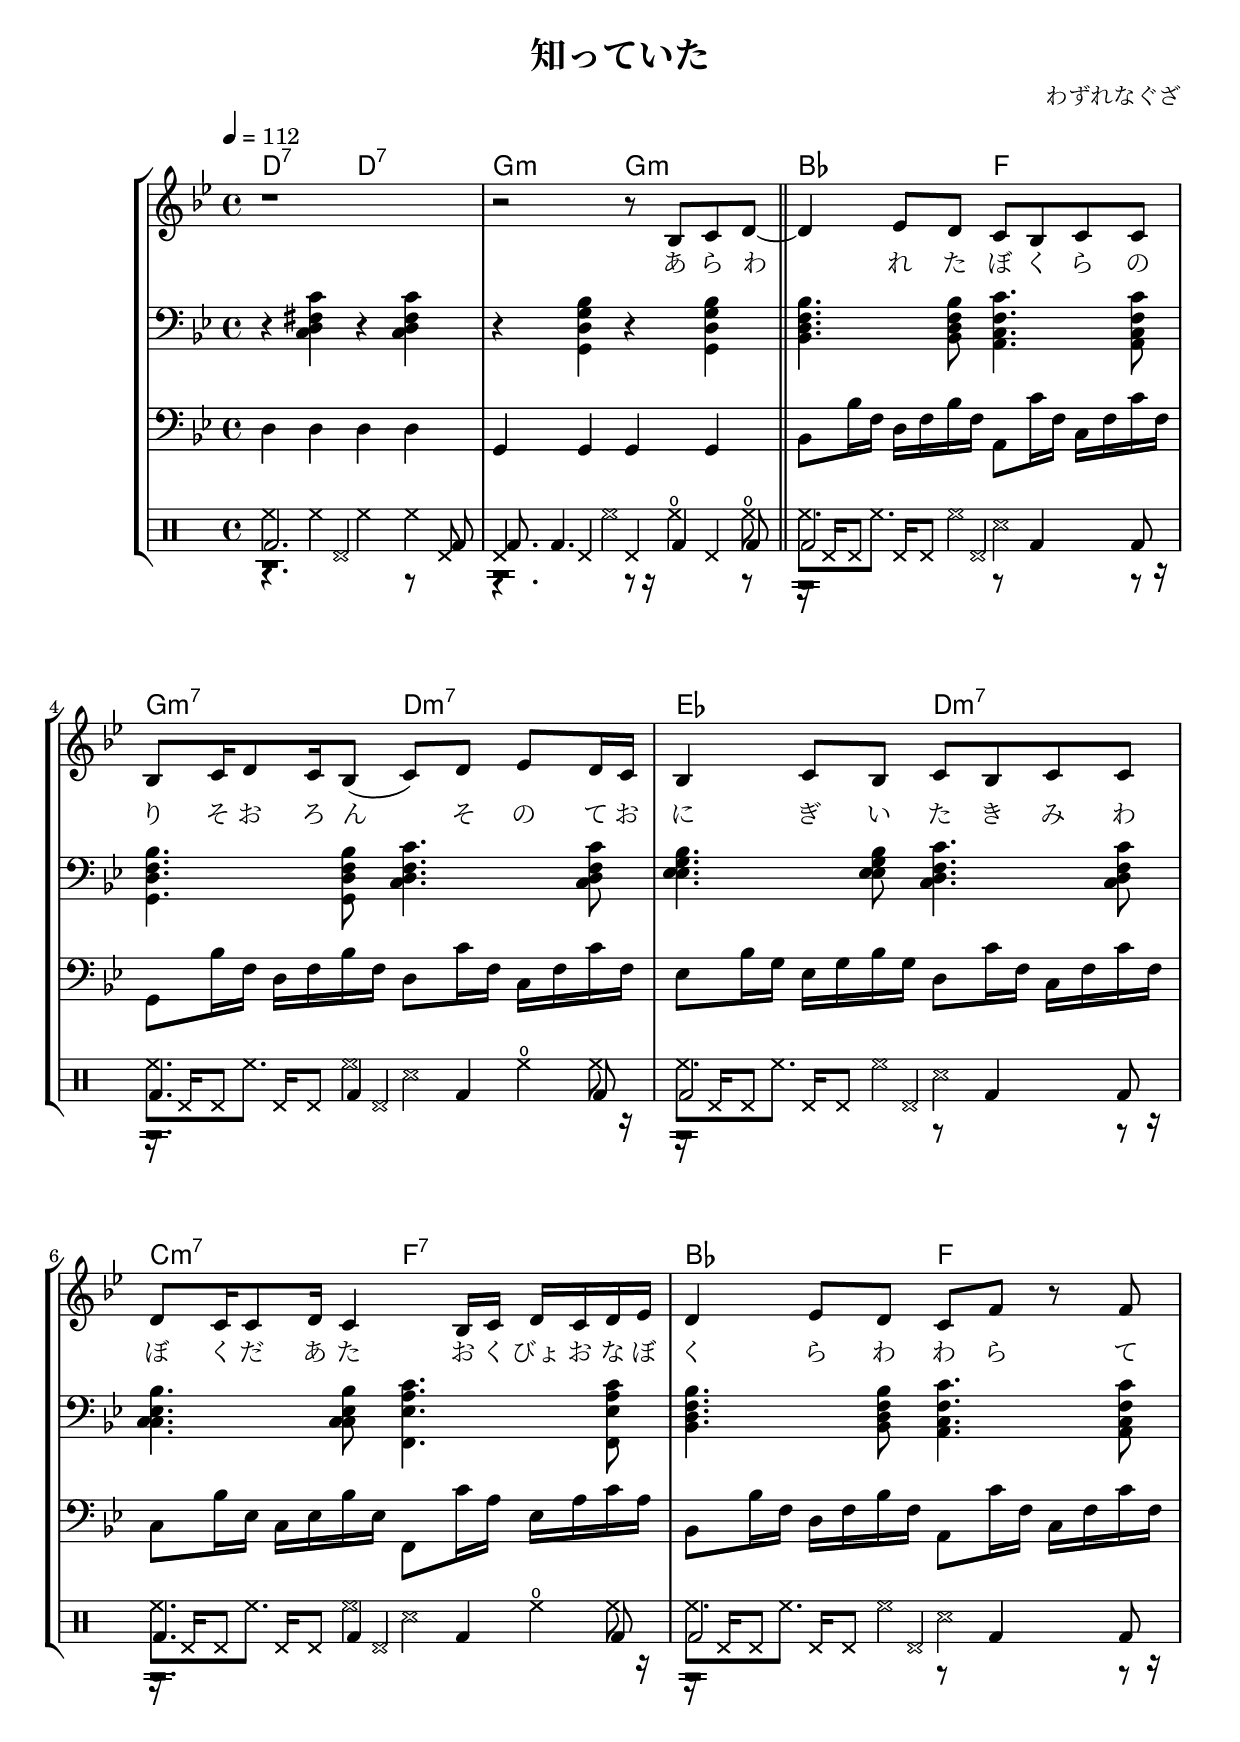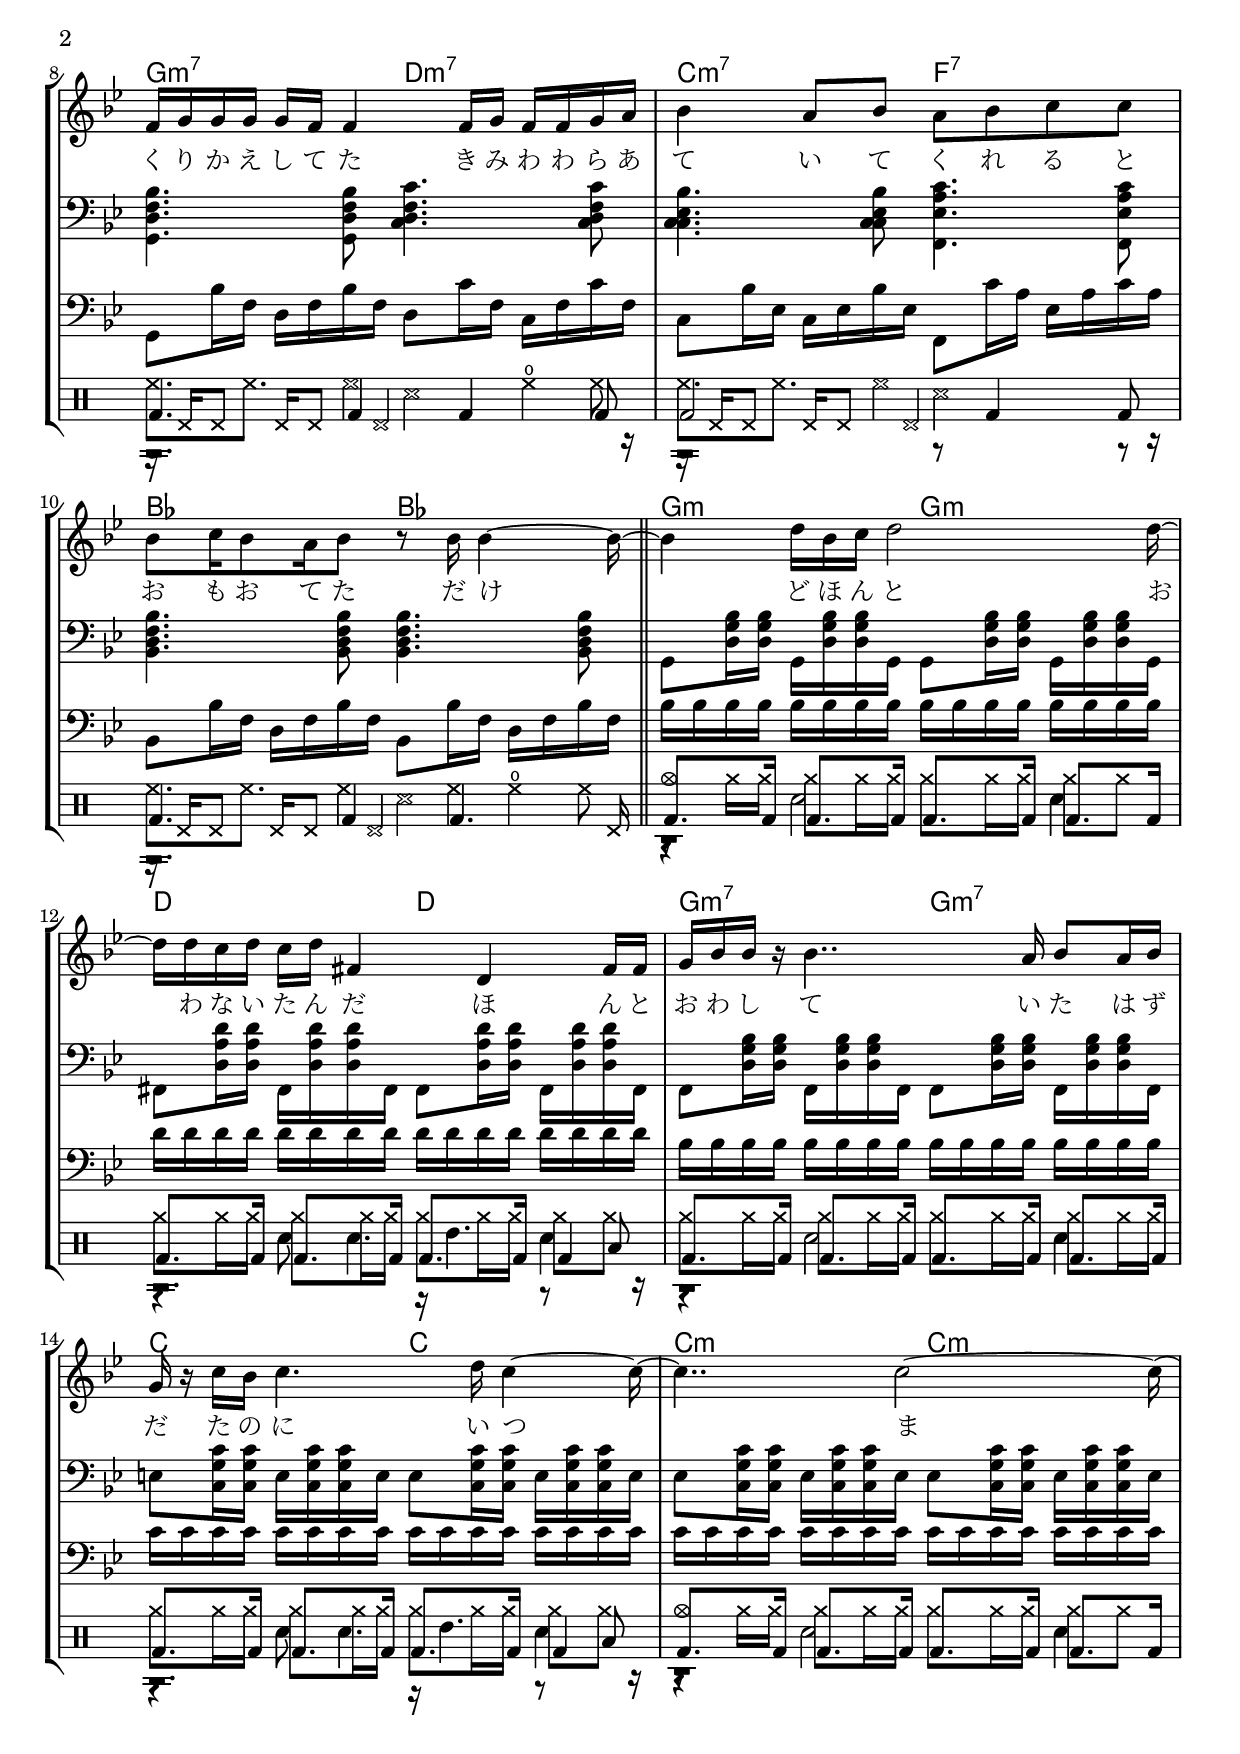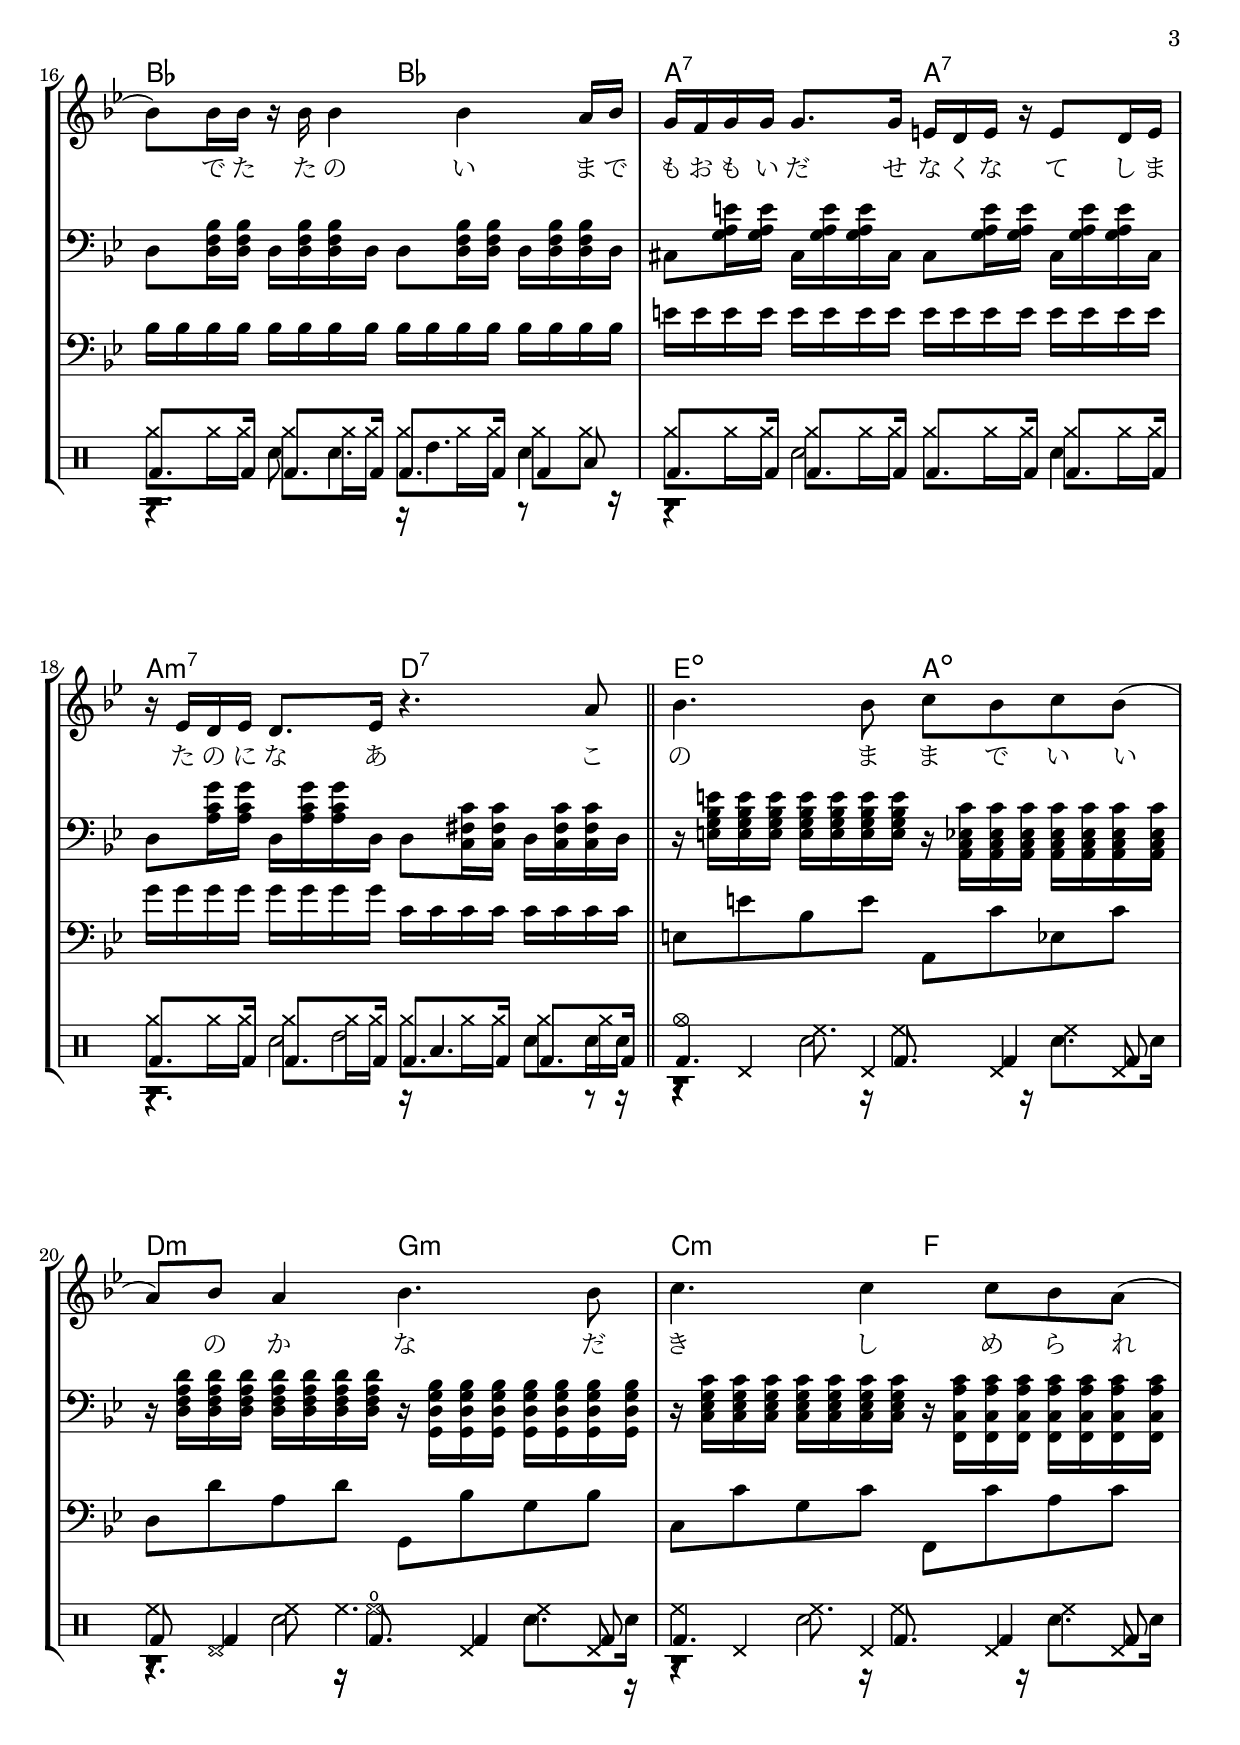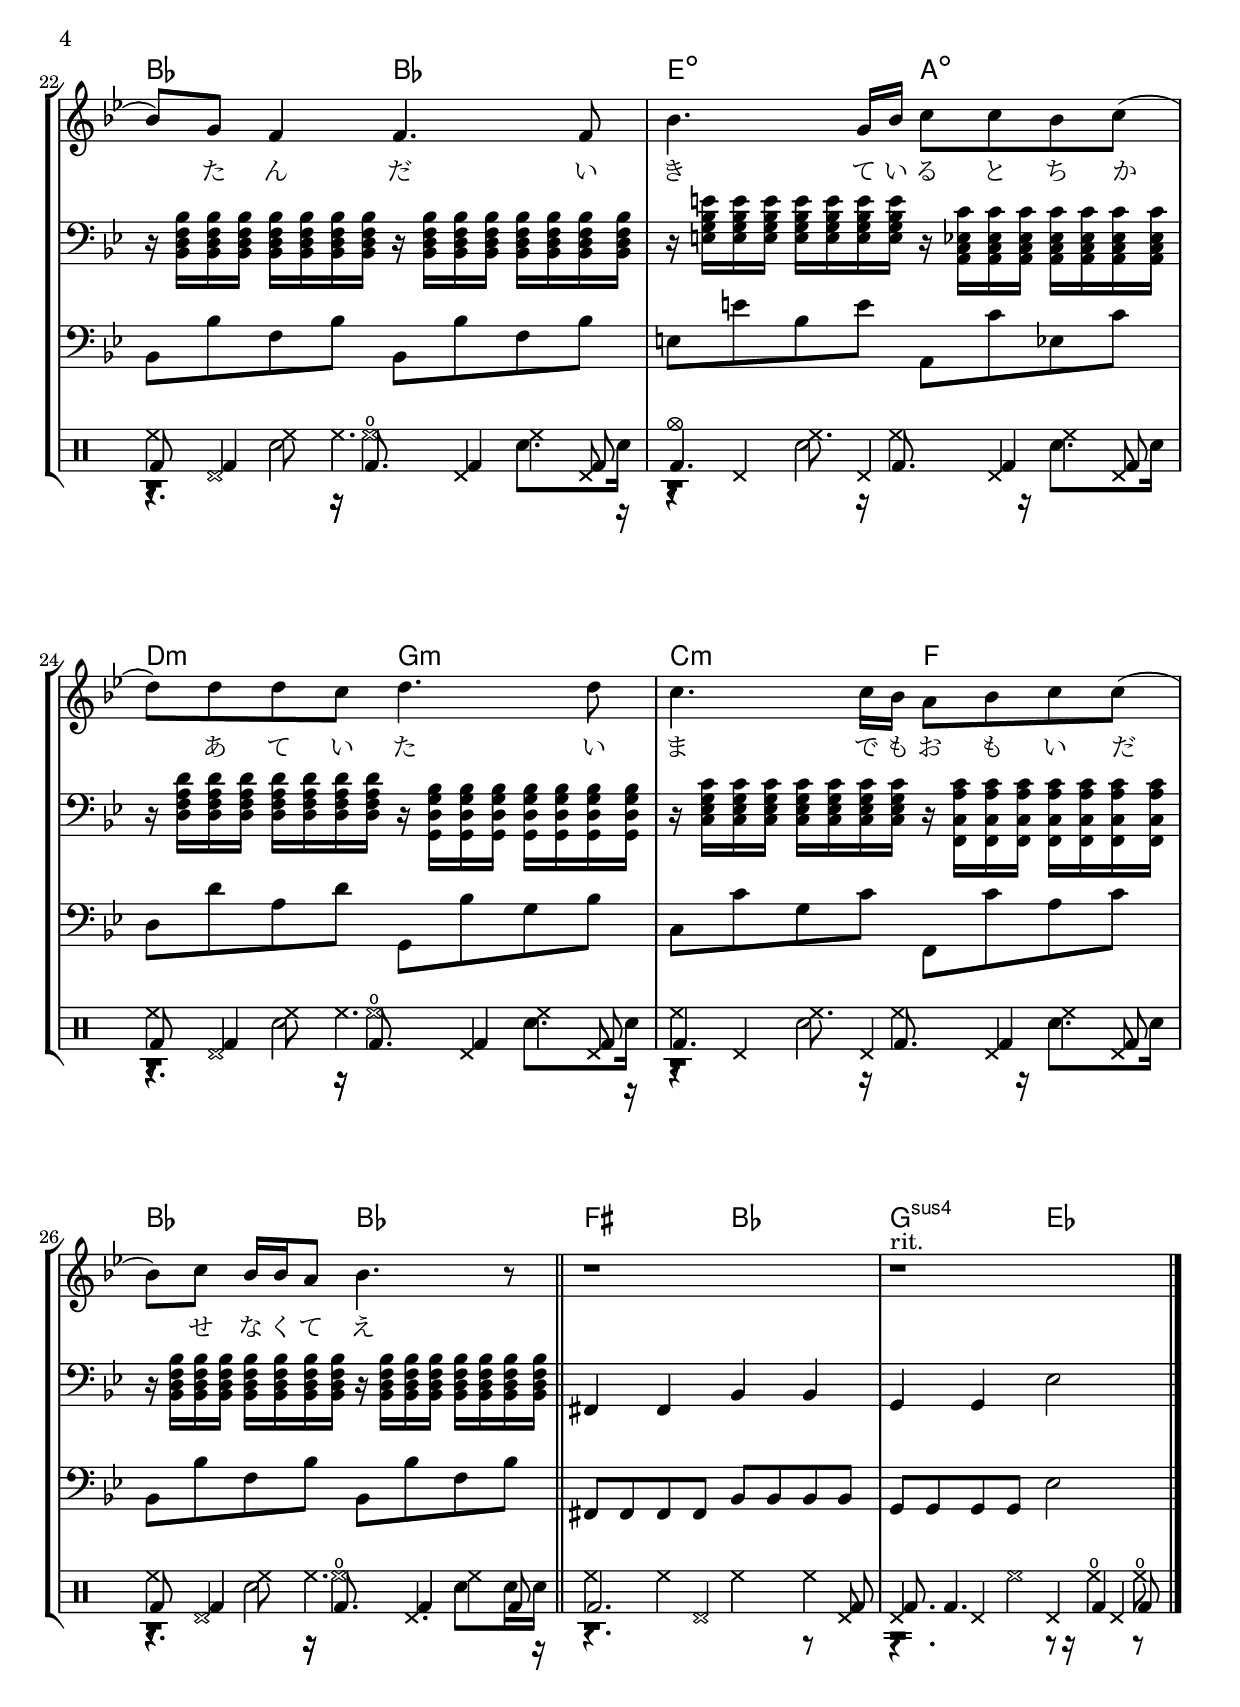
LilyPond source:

\version "2.12.1"

\header {
	title = \markup {知っていた}
	composer = \markup \center-column {わずれなぐざ}
}

harmony = \chordmode {
	d2:7 d:7 g:m g:m 

	bes f g:min7 d:min7 es d:min7 c:min7 f:7 bes f g:min7 d:min7 c:min7 f:7 bes bes 

	g:m g:m d d g:min7 g:min7 c c c:m c:m bes bes a:7 a:7 a:m7 d:7 

	e:dim a:dim d:m g:m c:m f bes bes e:dim a:dim d:m g:m c:m f bes bes 

	fis bes g:sus4 es 
}

melody = {
	\key bes \major
	\tempo 4 = 112
	r1 | r2 r8 
	\set Staff.midiInstrument = #"fss0.35"
	bes8  c'8  d'8~ 
	d'4  es'8  d'8  c'8  bes8  c'8  c'8 
	bes8  c'16  d'8  c'16  bes8  (c'8)  d'8  es'8  d'16  c'16 
	bes4  c'8  bes8  c'8  bes8  c'8  c'8 
	d'8  c'16  c'8  d'16  c'4  bes16  c'16  d'16  c'16  d'16  es'16 
	d'4  es'8  d'8  c'8  f'8  r8  f'8 
	f'16  g'16  g'16  g'16  g'16  f'16  f'4  f'16  g'16  f'16  f'16  g'16  a'16 
	bes'4  a'8  bes'8  a'8  bes'8  c''8  c''8 
	bes'8  c''16  bes'8  a'16  bes'8  	r8 	\set Staff.midiInstrument = #"fss0.35"
	bes'16  bes'4~bes'16~ 
	bes'4  d''16  bes'16  c''16  d''2  d''16~ 
	d''16  d''16  c''16  d''16  c''16  d''16  fis'4  d'4  fis'16  fis'16 
	g'16  bes'16  bes'16  r16  bes'4..  a'16  bes'8  a'16  bes'16 
	g'16  r16  c''16  bes'16  c''4.  d''16  c''4~c''16~ 
	c''4..  c''2~c''16 
	(bes'8)  bes'16  bes'16  r16  bes'16  bes'4  bes'4  a'16  bes'16 
	g'16  f'16  g'16  g'16  g'8.  g'16  e'16  d'16  e'16  r16  e'8  d'16  e'16 
	r16  es'16  d'16  es'16  d'8.  es'16  	r4. 	\set Staff.midiInstrument = #"fss0.35"
	a'8 
	bes'4.  bes'8  c''8  bes'8  c''8  bes'8 
	(a'8)  bes'8  a'4  bes'4.  bes'8 
	c''4.  c''4  c''8  bes'8  a'8 
	(bes'8)  g'8  f'4  f'4.  f'8 
	bes'4.  g'16  bes'16  c''8  c''8  bes'8  c''8 
	(d''8)  d''8  d''8  c''8  d''4.  d''8 
	c''4.  c''16  bes'16  a'8  bes'8  c''8  c''8 
	(bes'8)  c''8  bes'16  bes'16  a'8  bes'4.  	r8 	r1 | r1^"rit." \bar "|."
}

words = \lyricmode {
	
	あ  ら  わ  れ  た  ぼ  く  ら  の  り  そ  お  ろ  ん  そ  の  て  お  に  ぎ  い  た  き  み  わ  ぼ  く  だ  あ  た  お  く  びょ  お  な  ぼ  く  ら  わ  わ  ら  て  く  り  か  え  し  て  た  き  み  わ  わ  ら  あ  て  い  て  く  れ  る  と  お  も  お  て  た  
	だ  け  ど  ほ  ん  と  お  わ  な  い  た  ん  だ  ほ  ん  と  お  わ  し  て  い  た  は  ず  だ  た  の  に  い  つ  ま  で  た  た  の  い  ま  で  も  お  も  い  だ  せ  な  く  な  て  し  ま  た  の  に  な  あ  
	こ  の  ま  ま  で  い  い  の  か  な  だ  き  し  め  ら  れ  た  ん  だ  い  き  て  い  る  と  ち  か  あ  て  い  た  い  ま  で  も  お  も  い  だ  せ  な  く  て  え  
	
}

tempochange = {
	\tempo 4 = 112
	r1 | r1 \bar "||"
	\tempo 4 = 112
	r1 | r1 | r1 | r1 | r1 | r1 | r1 | r1 \bar "||"
	\tempo 4 = 112
	r1 | r1 | r1 | r1 | r1 | r1 | r1 | r1 \bar "||"
	\tempo 4 = 112
	r1 | r1 | r1 | r1 | r1 | r1 | r1 | r1 \bar "||"
	\tempo 4 = 112
	r1 | \tempo 4 = 84 r2 \tempo 4 = 74 r2 \bar "|."
}

mainacc = {
	\clef bass
	\set Staff.midiInstrument = #"Acoustic grand"
	\key bes \major
	\tempo 4 = 112
	r4 <d c fis c'>4
	r4 <d c fis c'>4
	r4 <g, d g bes>4
	r4 <g, d g bes>4
	\bar "||"

	\set Staff.midiInstrument = #"Electric Guitar (clean)"
	<bes, d f bes>4. <bes, d f bes>8
	<a, c f c'>4. <a, c f c'>8
	<g, d f bes>4. <g, d f bes>8
	<d c f c'>4. <d c f c'>8
	<es es g bes>4. <es es g bes>8
	<d c f c'>4. <d c f c'>8
	<c c es bes>4. <c c es bes>8
	<f, es a c'>4. <f, es a c'>8
	<bes, d f bes>4. <bes, d f bes>8
	<a, c f c'>4. <a, c f c'>8
	<g, d f bes>4. <g, d f bes>8
	<d c f c'>4. <d c f c'>8
	<c c es bes>4. <c c es bes>8
	<f, es a c'>4. <f, es a c'>8
	<bes, d f bes>4. <bes, d f bes>8
	<bes, d f bes>4. <bes, d f bes>8
	\bar "||"

	\set Staff.midiInstrument = #"French horn"
	g,8 <d g bes>16 <d g bes>16   g,16 <d g bes>16 <d g bes>16 g,16
	g,8 <d g bes>16 <d g bes>16   g,16 <d g bes>16 <d g bes>16 g,16
	fis,8 <d a d'>16 <d a d'>16   fis,16 <d a d'>16 <d a d'>16 fis,16
	fis,8 <d a d'>16 <d a d'>16   fis,16 <d a d'>16 <d a d'>16 fis,16
	f,8 <d g bes>16 <d g bes>16   f,16 <d g bes>16 <d g bes>16 f,16
	f,8 <d g bes>16 <d g bes>16   f,16 <d g bes>16 <d g bes>16 f,16
	e8 <c g c'>16 <c g c'>16   e16 <c g c'>16 <c g c'>16 e16
	e8 <c g c'>16 <c g c'>16   e16 <c g c'>16 <c g c'>16 e16
	es8 <c g c'>16 <c g c'>16   es16 <c g c'>16 <c g c'>16 es16
	es8 <c g c'>16 <c g c'>16   es16 <c g c'>16 <c g c'>16 es16
	d8 <d f bes>16 <d f bes>16   d16 <d f bes>16 <d f bes>16 d16
	d8 <d f bes>16 <d f bes>16   d16 <d f bes>16 <d f bes>16 d16
	cis8 <g a e'>16 <g a e'>16   cis16 <g a e'>16 <g a e'>16 cis16
	cis8 <g a e'>16 <g a e'>16   cis16 <g a e'>16 <g a e'>16 cis16
	d8 <a c' g'>16 <a c' g'>16   d16 <a c' g'>16 <a c' g'>16 d16
	d8 <c fis c'>16 <c fis c'>16   d16 <c fis c'>16 <c fis c'>16 d16
	\bar "||"

	\set Staff.midiInstrument = #"Violin"
	r16 <e g bes e'>16 <e g bes e'>16 <e g bes e'>16 <e g bes e'>16 <e g bes e'>16 <e g bes e'>16 <e g bes e'>16
	r16 <a, c es c'>16 <a, c es c'>16 <a, c es c'>16 <a, c es c'>16 <a, c es c'>16 <a, c es c'>16 <a, c es c'>16
	r16 <d f a d'>16 <d f a d'>16 <d f a d'>16 <d f a d'>16 <d f a d'>16 <d f a d'>16 <d f a d'>16
	r16 <g, d g bes>16 <g, d g bes>16 <g, d g bes>16 <g, d g bes>16 <g, d g bes>16 <g, d g bes>16 <g, d g bes>16
	r16 <c es g c'>16 <c es g c'>16 <c es g c'>16 <c es g c'>16 <c es g c'>16 <c es g c'>16 <c es g c'>16
	r16 <f, c a c'>16 <f, c a c'>16 <f, c a c'>16 <f, c a c'>16 <f, c a c'>16 <f, c a c'>16 <f, c a c'>16
	r16 <bes, d f bes>16 <bes, d f bes>16 <bes, d f bes>16 <bes, d f bes>16 <bes, d f bes>16 <bes, d f bes>16 <bes, d f bes>16
	r16 <bes, d f bes>16 <bes, d f bes>16 <bes, d f bes>16 <bes, d f bes>16 <bes, d f bes>16 <bes, d f bes>16 <bes, d f bes>16
	r16 <e g bes e'>16 <e g bes e'>16 <e g bes e'>16 <e g bes e'>16 <e g bes e'>16 <e g bes e'>16 <e g bes e'>16
	r16 <a, c es c'>16 <a, c es c'>16 <a, c es c'>16 <a, c es c'>16 <a, c es c'>16 <a, c es c'>16 <a, c es c'>16
	r16 <d f a d'>16 <d f a d'>16 <d f a d'>16 <d f a d'>16 <d f a d'>16 <d f a d'>16 <d f a d'>16
	r16 <g, d g bes>16 <g, d g bes>16 <g, d g bes>16 <g, d g bes>16 <g, d g bes>16 <g, d g bes>16 <g, d g bes>16
	r16 <c es g c'>16 <c es g c'>16 <c es g c'>16 <c es g c'>16 <c es g c'>16 <c es g c'>16 <c es g c'>16
	r16 <f, c a c'>16 <f, c a c'>16 <f, c a c'>16 <f, c a c'>16 <f, c a c'>16 <f, c a c'>16 <f, c a c'>16
	r16 <bes, d f bes>16 <bes, d f bes>16 <bes, d f bes>16 <bes, d f bes>16 <bes, d f bes>16 <bes, d f bes>16 <bes, d f bes>16
	r16 <bes, d f bes>16 <bes, d f bes>16 <bes, d f bes>16 <bes, d f bes>16 <bes, d f bes>16 <bes, d f bes>16 <bes, d f bes>16
	\bar "||"

	\set Staff.midiInstrument = #"Percussive Organ"
	fis,4 fis,4
	bes,4 bes,4
	g,4 g,4
	es2
	\bar "|."
}

subacc = {
	\clef bass
	\set Staff.midiInstrument = #"Percussive Organ"
	\key bes \major
	\tempo 4 = 112
	d4 d4
	d4 d4
	g,4 g,4
	g,4 g,4
	\bar "||"

	\set Staff.midiInstrument = #"Accordion"
	bes,8 bes16 f16   d16 f16 bes16 f16
	a,8 c'16 f16   c16 f16 c'16 f16
	g,8 bes16 f16   d16 f16 bes16 f16
	d8 c'16 f16   c16 f16 c'16 f16
	es8 bes16 g16   es16 g16 bes16 g16
	d8 c'16 f16   c16 f16 c'16 f16
	c8 bes16 es16   c16 es16 bes16 es16
	f,8 c'16 a16   es16 a16 c'16 a16
	bes,8 bes16 f16   d16 f16 bes16 f16
	a,8 c'16 f16   c16 f16 c'16 f16
	g,8 bes16 f16   d16 f16 bes16 f16
	d8 c'16 f16   c16 f16 c'16 f16
	c8 bes16 es16   c16 es16 bes16 es16
	f,8 c'16 a16   es16 a16 c'16 a16
	bes,8 bes16 f16   d16 f16 bes16 f16
	bes,8 bes16 f16   d16 f16 bes16 f16
	\bar "||"

	\set Staff.midiInstrument = #"Reed organ"
	bes16 bes16 bes16 bes16 bes16 bes16 bes16 bes16
	bes16 bes16 bes16 bes16 bes16 bes16 bes16 bes16
	d'16 d'16 d'16 d'16 d'16 d'16 d'16 d'16
	d'16 d'16 d'16 d'16 d'16 d'16 d'16 d'16
	bes16 bes16 bes16 bes16 bes16 bes16 bes16 bes16
	bes16 bes16 bes16 bes16 bes16 bes16 bes16 bes16
	c'16 c'16 c'16 c'16 c'16 c'16 c'16 c'16
	c'16 c'16 c'16 c'16 c'16 c'16 c'16 c'16
	c'16 c'16 c'16 c'16 c'16 c'16 c'16 c'16
	c'16 c'16 c'16 c'16 c'16 c'16 c'16 c'16
	bes16 bes16 bes16 bes16 bes16 bes16 bes16 bes16
	bes16 bes16 bes16 bes16 bes16 bes16 bes16 bes16
	e'16 e'16 e'16 e'16 e'16 e'16 e'16 e'16
	e'16 e'16 e'16 e'16 e'16 e'16 e'16 e'16
	g'16 g'16 g'16 g'16 g'16 g'16 g'16 g'16
	c'16 c'16 c'16 c'16 c'16 c'16 c'16 c'16
	\bar "||"

	\set Staff.midiInstrument = #"Synth Voice"
	e8 e' bes e'
	a,8 c' es c'
	d8 d' a d'
	g,8 bes g bes
	c8 c' g c'
	f,8 c' a c'
	bes,8 bes f bes
	bes,8 bes f bes
	e8 e' bes e'
	a,8 c' es c'
	d8 d' a d'
	g,8 bes g bes
	c8 c' g c'
	f,8 c' a c'
	bes,8 bes f bes
	bes,8 bes f bes
	\bar "||"

	\set Staff.midiInstrument = #"Reed organ"
	fis,8 fis,8 fis,8 fis,8
	bes,8 bes,8 bes,8 bes,8
	g,8 g,8 g,8 g,8
	es2
	\bar "|."
}

percA = {
	\drummode {
	r1  |r2 r8 hho4 hho8  \bar "||"
	r1  |r2. hho4  |r1  |r2. hho4  |r1  |r2. hho4  |r1  |r2. hho4  \bar "||"
	r8 cymr16 cymr16 cymr8 cymr16 cymr16 cymr8 cymr16 cymr16 cymr8 cymr8  |cymr8 cymr16 cymr16 cymr8 cymr16 cymr16 cymr8 cymr16 cymr16 cymr8 cymr8  |cymr8 cymr16 cymr16 cymr8 cymr16 cymr16 cymr8 cymr16 cymr16 cymr8 cymr16 cymr16  |cymr8 cymr16 cymr16 cymr8 cymr16 cymr16 cymr8 cymr16 cymr16 cymr8 cymr8  |r8 cymr16 cymr16 cymr8 cymr16 cymr16 cymr8 cymr16 cymr16 cymr8 cymr8  |cymr8 cymr16 cymr16 cymr8 cymr16 cymr16 cymr8 cymr16 cymr16 cymr8 cymr8  |cymr8 cymr16 cymr16 cymr8 cymr16 cymr16 cymr8 cymr16 cymr16 cymr8 cymr16 cymr16  |cymr8 cymr16 cymr16 cymr8 cymr16 cymr16 cymr8 cymr16 cymr16 cymr8 cymr8  \bar "||"
	r4 hh8. hh4 r16 hh4  |hh4 hh8 hh4. hh4  |hh4 hh8. hh4 r16 hh4  |hh4 hh8 hh4. hh4  |r4 hh8. hh4 r16 hh4  |hh4 hh8 hh4. hh4  |hh4 hh8. hh4 r16 hh4  |hh4 hh8 hh4. hh4  \bar "||"
	r1  |r2 r8 hho4 hho8  \bar "|."
	}
}

percB = {
	\drummode {
	r4. hhp2 hhp8  |hhp4 hhp4 hhp4 hhp4  \bar "||"
	r16 hhp16 hhp8 hhp16 hhp8 hhp2 r16  |r16 hhp16 hhp8 hhp16 hhp8 hhp2 r16  |r16 hhp16 hhp8 hhp16 hhp8 hhp2 r16  |r16 hhp16 hhp8 hhp16 hhp8 hhp2 r16  |r16 hhp16 hhp8 hhp16 hhp8 hhp2 r16  |r16 hhp16 hhp8 hhp16 hhp8 hhp2 r16  |r16 hhp16 hhp8 hhp16 hhp8 hhp2 r16  |r16 hhp16 hhp8 hhp16 hhp8 hhp2 hhp16  \bar "||"
	r4 sn2 sn4  |r4 sn8 sn4. sn4  |r4 sn2 sn4  |r4 sn8 sn4. sn4  |r4 sn2 sn4  |r4 sn8 sn4. sn4  |r4 sn2 sn4  |r4 sn2 sn8 sn16 sn16  \bar "||"
	r8 hhp4 hhp4 hhp4 hhp8  |r8 hhp2 hhp4 hhp8  |r8 hhp4 hhp4 hhp4 hhp8  |r8 hhp2 hhp4 hhp8  |r8 hhp4 hhp4 hhp4 hhp8  |r8 hhp2 hhp4 hhp8  |r8 hhp4 hhp4 hhp4 hhp8  |r8 hhp2 hhp4.  \bar "||"
	r4. hhp2 hhp8  |hhp4 hhp4 hhp4 hhp4  \bar "|."
	}
}

percC = {
	\drummode {
	hh4 hh4 hh4 hh4  |r4. hh2 r8  \bar "||"
	hh8. hh8. hh2 r8  |hh8. hh8. hh2 hh8  |hh8. hh8. hh2 r8  |hh8. hh8. hh2 hh8  |hh8. hh8. hh2 r8  |hh8. hh8. hh2 hh8  |hh8. hh8. hh2 r8  |hh8. hh8. hh4 hh4 hh8  \bar "||"
	bd8. bd16 bd8. bd16 bd8. bd16 bd8. bd16  |bd8. bd16 bd8. bd16 bd8. bd16 bd4  |bd8. bd16 bd8. bd16 bd8. bd16 bd8. bd16  |bd8. bd16 bd8. bd16 bd8. bd16 bd4  |bd8. bd16 bd8. bd16 bd8. bd16 bd8. bd16  |bd8. bd16 bd8. bd16 bd8. bd16 bd4  |bd8. bd16 bd8. bd16 bd8. bd16 bd8. bd16  |bd8. bd16 bd8. bd16 bd8. bd16 bd8. bd16  \bar "||"
	r4 sn2 sn8. sn16  |r4 sn2 sn8. sn16  |r4 sn2 sn8. sn16  |r4 sn2 sn8. sn16  |r4 sn2 sn8. sn16  |r4 sn2 sn8. sn16  |r4 sn2 sn8. sn16  |r4 sn2 sn8 sn16 sn16  \bar "||"
	hh4 hh4 hh4 hh4  |r4. hh2 r8  \bar "|."
	}
}

percD = {
	\drummode {
	bd2. r8 bd8  |bd8. bd4. r16 bd4 bd8  \bar "||"
	r2 ss2  |r2 ss2  |r2 ss2  |r2 ss2  |r2 ss2  |r2 ss2  |r2 ss2  |r2 ss2  \bar "||"
	r1  |r2 r16 tommh4. r16  |r1  |r2 r16 tommh4. r16  |r1  |r2 r16 tommh4. r16  |r1  |r4. tommh2 r8  \bar "||"
	bd4. r16 bd8. bd4 bd8  |bd8 bd4 r16 bd8. bd4 bd8  |bd4. r16 bd8. bd4 bd8  |bd8 bd4 r16 bd8. bd4 bd8  |bd4. r16 bd8. bd4 bd8  |bd8 bd4 r16 bd8. bd4 bd8  |bd4. r16 bd8. bd4 bd8  |bd8 bd4 r16 bd8. bd4 bd8  \bar "||"
	bd2. r8 bd8  |bd8. bd4. r16 bd4 bd8  \bar "|."
	}
}

percE = {
	\drummode {
	r1 | r1 \bar "||"
	bd2 r8 bd4 bd8  |bd4. bd4 bd4 bd8  |bd2 r8 bd4 bd8  |bd4. bd4 bd4 bd8  |bd2 r8 bd4 bd8  |bd4. bd4 bd4 bd8  |bd2 r8 bd4 bd8  |bd4. bd4 bd4.  \bar "||"
	r1  |r2. r8 toml8  |r1  |r2. r8 toml8  |r1  |r2. r8 toml8  |r1  |r2 r16 toml4. r16  \bar "||"
	r1  |r4. r16 hho2 r16  |r1  |r4. r16 hho2 r16  |r1  |r4. r16 hho2 r16  |r1  |r4. r16 hho2 r16  \bar "||"
	r1 | r1 \bar "|."
	}
}

percF = {
	\drummode {
	r1 | r1 \bar "||"
	r1 | r1 | r1 | r1 | r1 | r1 | r1 | r1 \bar "||"
	cymc1  |r1 |r1 |r1 |cymc1  |r1 |r1 |r1 \bar "||"
	cymc1  |r1 |r1 |r1 |cymc1  |r1 |r1 |r1 \bar "||"
	r1 | r1 \bar "|."
	}
}

\score {
	<<
		\new StaffGroup <<
			\new ChordNames {\harmony}
			\new Voice = "melody" {\melody}
			\new Lyrics \lyricsto "melody" \words
			\new Staff = "mainacc" {\mainacc}
			\new Staff = "subacc" {\subacc}
			\new DrumStaff <<
				\new DrumVoice {\percA}
				\new DrumVoice {\percB}
				\new DrumVoice {\percC}
				\new DrumVoice {\percD}
				\new DrumVoice {\percE}
				\new DrumVoice {\percF}
			>>
		>>
	>>
	\layout { }
}
